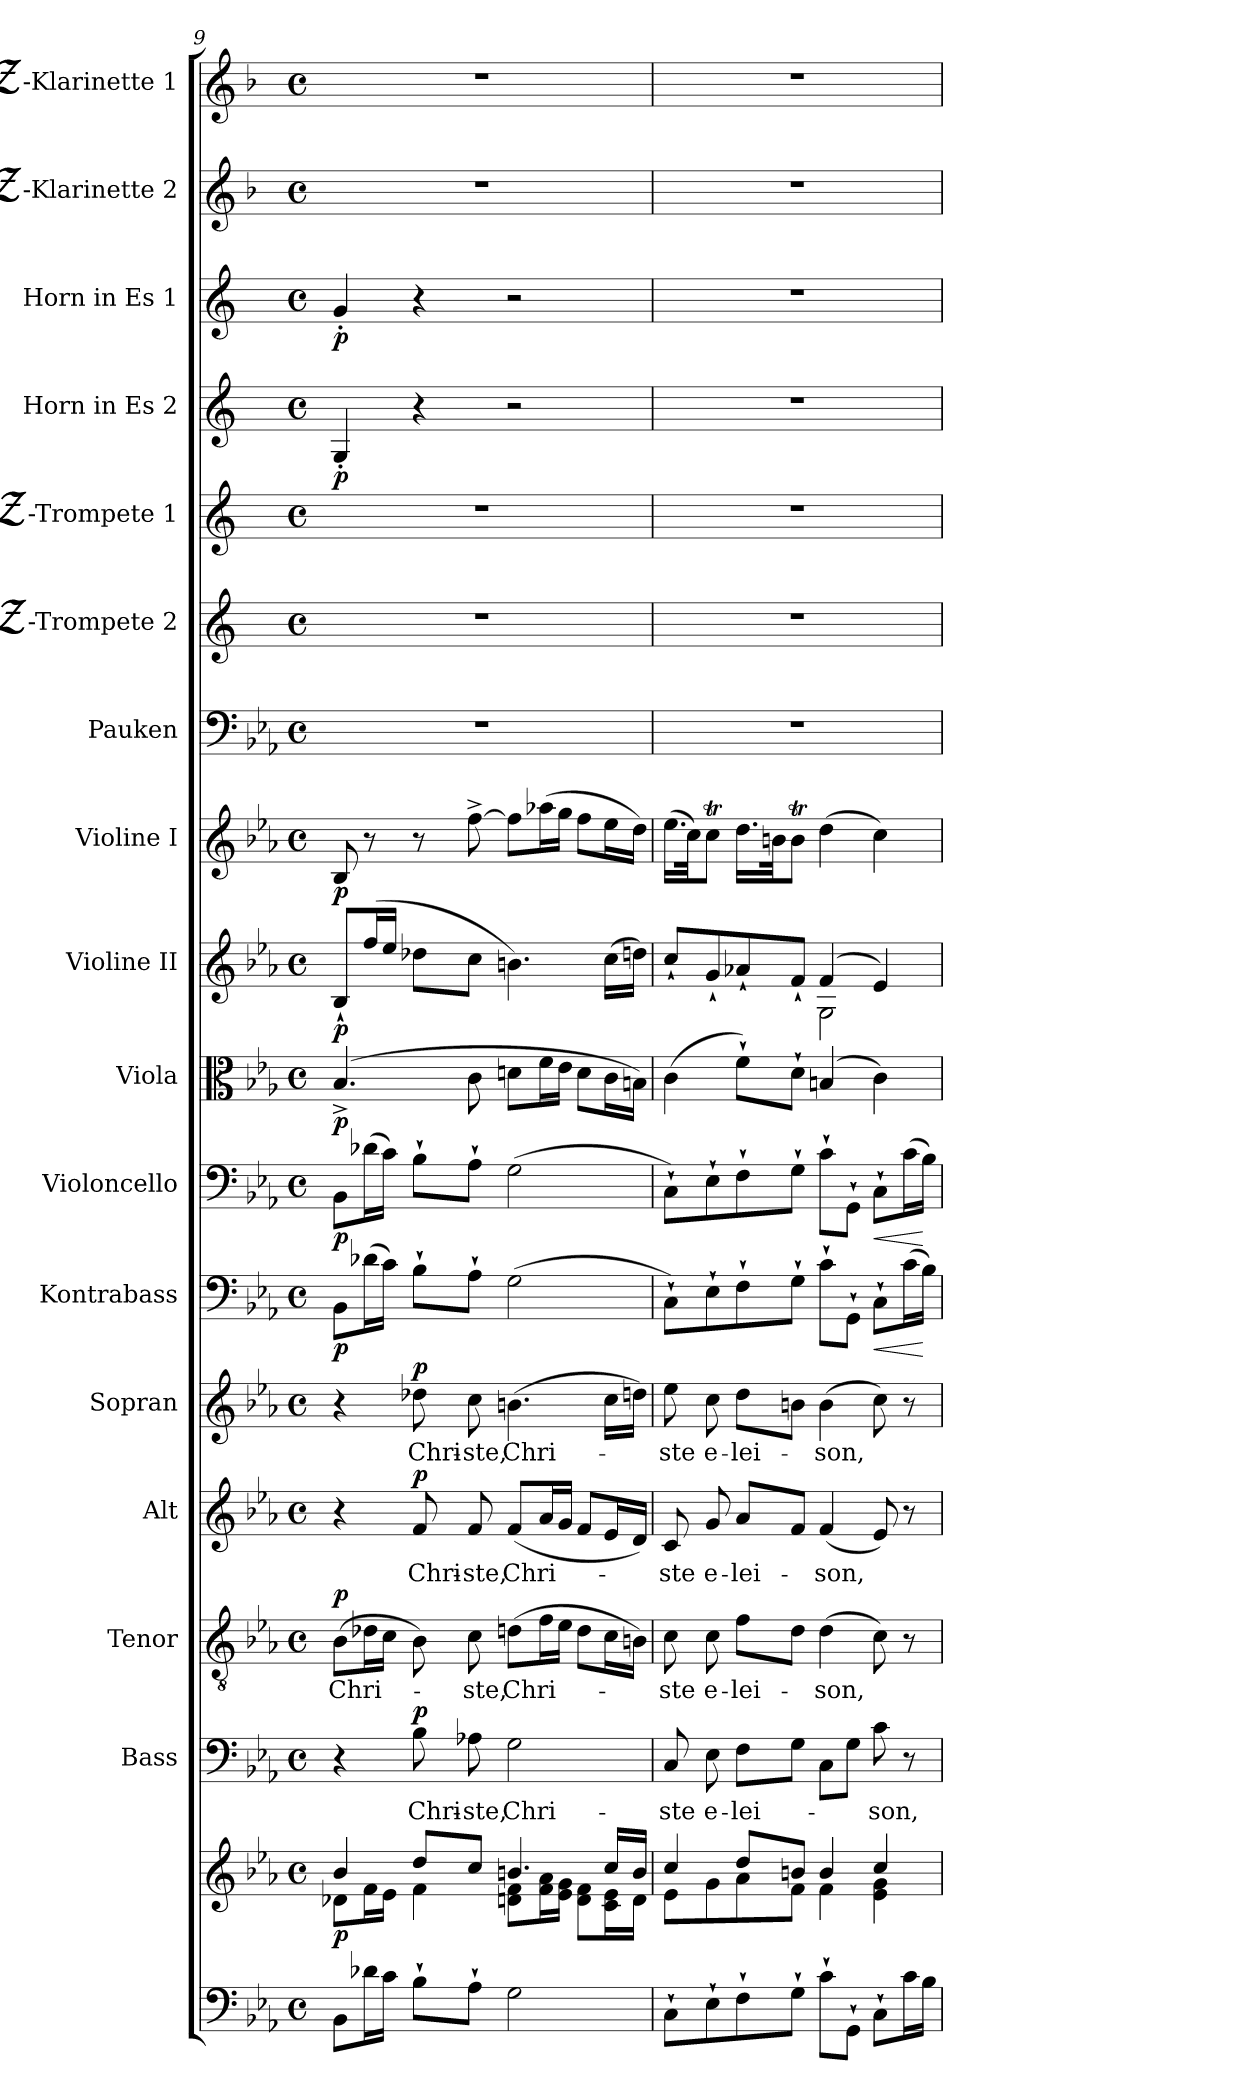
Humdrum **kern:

**kern	**kern	**dynam	**kern	**text	**dynam	**kern	**text	**dynam	**kern	**text	**dynam	**kern	**text	**dynam	**kern	**dynam	**kern	**dynam	**kern	**dynam	**kern	**dynam	**kern	**dynam	**kern	**kern	**kern	**kern	**dynam	**kern	**dynam	**kern	**kern
*part17	*part17	*part17	*part16	*part16	*part16	*part15	*part15	*part15	*part14	*part14	*part14	*part13	*part13	*part13	*part12	*part12	*part11	*part11	*part10	*part10	*part9	*part9	*part8	*part8	*part7	*part6	*part5	*part4	*part4	*part3	*part3	*part2	*part1
*staff18	*staff17	*staff17/18	*staff16	*staff16	*staff16	*staff15	*staff15	*staff15	*staff14	*staff14	*staff14	*staff13	*staff13	*staff13	*staff12	*staff12	*staff11	*staff11	*staff10	*staff10	*staff9	*staff9	*staff8	*staff8	*staff7	*staff6	*staff5	*staff4	*staff4	*staff3	*staff3	*staff2	*staff1
*	*	*	*I"Bass	*	*	*I"Tenor	*	*	*I"Alt	*	*	*I"Sopran	*	*	*I"Kontrabass	*	*I"Violoncello	*	*I"Viola	*	*I"Violine II	*	*I"Violine I	*	*I"Pauken	*I"Bb-Trompete 2	*I"Bb-Trompete 1	*I"Horn in Es 2	*	*I"Horn in Es 1	*	*I"Bb-Klarinette 2	*I"Bb-Klarinette 1
*	*	*	*I'B.	*	*	*I'T.	*	*	*I'A.	*	*	*I'S.	*	*	*I'Kb.	*	*I'Vc.	*	*I'Vla.	*	*I'Vl. II	*	*I'Vl. I	*	*I'Pk.	*I'Bb Trp. 2	*I'Bb Trp. 1	*	*	*	*	*I'Bb Kl. 2	*I'Bb Kl. 1
*clefF4	*clefG2	*	*clefF4	*	*	*clefGv2	*	*	*clefG2	*	*	*clefG2	*	*	*clefF4	*	*clefF4	*	*clefC3	*	*clefG2	*	*clefG2	*	*clefF4	*clefG2	*clefG2	*clefG2	*	*clefG2	*	*clefG2	*clefG2
*	*	*	*	*	*	*	*	*	*	*	*	*	*	*	*ITrd7c12	*	*	*	*	*	*	*	*	*	*	*ITrd-2c-3	*ITrd-2c-3	*ITrd5c9	*	*ITrd5c9	*	*ITrd1c2	*ITrd1c2
*k[b-e-a-]	*k[b-e-a-]	*	*k[b-e-a-]	*	*	*k[b-e-a-]	*	*	*k[b-e-a-]	*	*	*k[b-e-a-]	*	*	*k[b-e-a-]	*	*k[b-e-a-]	*	*k[b-e-a-]	*	*k[b-e-a-]	*	*k[b-e-a-]	*	*k[b-e-a-]	*k[b-e-a-]	*k[b-e-a-]	*k[b-e-a-]	*	*k[b-e-a-]	*	*k[b-e-a-]	*k[b-e-a-]
*E-:	*E-:	*	*E-:	*	*	*E-:	*	*	*E-:	*	*	*E-:	*	*	*E-:	*	*E-:	*	*E-:	*	*E-:	*	*E-:	*	*E-:	*E-:	*E-:	*E-:	*	*E-:	*	*E-:	*E-:
*M4/4	*M4/4	*	*M4/4	*	*	*M4/4	*	*	*M4/4	*	*	*M4/4	*	*	*M4/4	*	*M4/4	*	*M4/4	*	*M4/4	*	*M4/4	*	*M4/4	*M4/4	*M4/4	*M4/4	*	*M4/4	*	*M4/4	*M4/4
*met(c)	*met(c)	*	*met(c)	*	*	*met(c)	*	*	*met(c)	*	*	*met(c)	*	*	*met(c)	*	*met(c)	*	*met(c)	*	*met(c)	*	*met(c)	*	*met(c)	*met(c)	*met(c)	*met(c)	*	*met(c)	*	*met(c)	*met(c)
=9	=9	=9	=9	=9	=9	=9	=9	=9	=9	=9	=9	=9	=9	=9	=9	=9	=9	=9	=9	=9	=9	=9	=9	=9	=9	=9	=9	=9	=9	=9	=9	=9	=9
*	*^	*	*	*	*	*	*	*	*	*	*	*	*	*	*	*	*	*	*	*	*	*	*	*	*	*	*	*	*	*	*	*	*
!	!	!	!LO:DY:a=2	!	!	!	!	!LO:LY:b	!LO:DY:a	!	!	!	!	!	!	!	!LO:DY:b	!	!LO:DY:b	!	!LO:DY:b	!	!LO:DY:b	!	!LO:DY:b	!	!	!	!	!LO:DY:b	!	!LO:DY:b	!	!
8BB-\L	4b-/	8d-X\L	p	4r	.	.	(>8B-\L	Chri-	p	4r	.	.	4r	.	.	8BBB-\L	p	8BB-\L	p	(4.B-^</	p	8B-`</L	p	8B-/	p	1r	1r	1r	4BB-'</	p	4B-'</	p	1r	1r
16d-X\L	.	16f\L	.	.	.	.	16d-X\L	.	.	.	.	.	.	.	.	(>16D-X\L	.	(>16d-X\L	.	.	.	(>16ff/L	.	8r	.	.	.	.	.	.	.	.	.	.
16c\JJ	.	16e-\JJ	.	.	.	.	16c\JJ	.	.	.	.	.	.	.	.	16C\JJ)	.	16c\JJ)	.	.	.	16ee-/JJ	.	.	.	.	.	.	.	.	.	.	.	.
!	!	!	!	!	!LO:LY:b	!LO:DY:a	!	!	!	!	!LO:LY:b	!LO:DY:a	!	!LO:LY:b	!LO:DY:a	!	!	!	!	!	!	!	!	!	!	!	!	!	!	!	!	!	!	!
8B-`>\L	8dd/L	4f\	.	8B-\	Chri-	p	8B-\)	.	.	8f/	Chri-	p	8dd-X\	Chri-	p	8BB-`>\L	.	8B-`>\L	.	.	.	8dd-X\L	.	8r	.	.	.	.	4r	.	4r	.	.	.
!	!	!	!	!	!LO:LY:b	!	!	!LO:LY:b	!	!	!LO:LY:b	!	!	!LO:LY:b	!	!	!	!	!	!	!	!	!	!	!	!	!	!	!	!	!	!	!	!
8A-`>\J	8cc/J	.	.	8A-X\	-ste,	.	8c\	-ste,	.	8f/	-ste,	.	8cc\	-ste,	.	8AA-`>\J	.	8A-`>\J	.	8c\	.	8cc\J	.	[8ff^>\	.	.	.	.	.	.	.	.	.	.
!	!	!	!	!	!LO:LY:b	!	!	!LO:LY:b	!	!	!LO:LY:b	!	!	!LO:LY:b	!	!	!	!	!	!	!	!	!	!	!	!	!	!	!	!	!	!	!	!
2G\	4.bn/	8dn\ 8f\L	.	2G\	Chri-	.	(>8dn\L	Chri-	.	(<8f/L	Chri-	.	(>4.bn\	Chri-	.	(>2GG\	.	(>2G\	.	8dn\L	.	4.bn\)	.	8ff\L]	.	.	.	.	2r	.	2r	.	.	.
.	.	16f\ 16a-\L	.	.	.	.	16f\L	.	.	16a-/L	.	.	.	.	.	.	.	.	.	16f\L	.	.	.	(>16aa-X\L	.	.	.	.	.	.	.	.	.	.
.	.	16e-\ 16g\JJ	.	.	.	.	16e-\JJ	.	.	16g/JJ	.	.	.	.	.	.	.	.	.	16e-\JJ	.	.	.	16gg\JJ	.	.	.	.	.	.	.	.	.	.
.	.	8d\ 8f\L	.	.	.	.	8d\L	.	.	8f/L	.	.	.	.	.	.	.	.	.	8d\L	.	.	.	8ff\L	.	.	.	.	.	.	.	.	.	.
.	16cc/LL	16c\ 16e-\L	.	.	.	.	16c\L	.	.	16e-/L	.	.	16cc\LL	.	.	.	.	.	.	16c\L	.	(>16cc\LL	.	16ee-\L	.	.	.	.	.	.	.	.	.	.
.	16b/JJ	16d\JJ	.	.	.	.	16Bn\JJ)	.	.	16d/JJ)	.	.	16ddn\JJ)	.	.	.	.	.	.	16Bn\JJ)	.	16ddn\JJ)	.	16dd\JJ)	.	.	.	.	.	.	.	.	.	.
!!LO:PB:g=z
=10	=10	=10	=10	=10	=10	=10	=10	=10	=10	=10	=10	=10	=10	=10	=10	=10	=10	=10	=10	=10	=10	=10	=10	=10	=10	=10	=10	=10	=10	=10	=10	=10	=10	=10
!	!	!	!	!	!LO:LY:b	!	!	!LO:LY:b	!	!	!LO:LY:b	!	!	!LO:LY:b	!	!	!	!	!	!	!	!	!	!	!	!	!	!	!	!	!	!	!	!
*	*	*	*	*	*	*	*	*	*	*	*	*	*	*	*	*	*	*	*	*	*	*^	*	*	*	*	*	*	*	*	*	*	*	*
8C`>\L	4cc/	8e-\L	.	8C/	-ste	.	8c\	-ste	.	8c/	-ste	.	8ee-\	-ste	.	8CC`>\L)	.	8C`>\L)	.	(>4c\	.	8cc`</L	2ryy	.	(>16.ee-\LL	.	1r	1r	1r	1r	.	1r	.	1r	1r
.	.	.	.	.	.	.	.	.	.	.	.	.	.	.	.	.	.	.	.	.	.	.	.	.	32cc\Jk)	.	.	.	.	.	.	.	.	.	.
!	!	!	!	!	!LO:LY:b	!	!	!LO:LY:b	!	!	!LO:LY:b	!	!	!LO:LY:b	!	!	!	!	!	!	!	!	!	!	!	!	!	!	!	!	!	!	!	!	!
8E-`>\	.	8g\	.	8E-\	e-	.	8c\	e-	.	8g/	e-	.	8cc\	e-	.	8EE-`>\	.	8E-`>\	.	.	.	8g`</	.	.	8ccT\J	.	.	.	.	.	.	.	.	.	.
!	!	!	!	!	!LO:LY:b	!	!	!LO:LY:b	!	!	!LO:LY:b	!	!	!LO:LY:b	!	!	!	!	!	!	!	!	!	!	!	!	!	!	!	!	!	!	!	!	!
8F`>\	8dd/L	8a-\	.	8F\L	-lei-	.	8f\L	-lei-	.	8a-/L	-lei-	.	8dd\L	-lei-	.	8FF`>\	.	8F`>\	.	8f`>\L)	.	8a-X`</	.	.	16.dd\LL	.	.	.	.	.	.	.	.	.	.
.	.	.	.	.	.	.	.	.	.	.	.	.	.	.	.	.	.	.	.	.	.	.	.	.	32bn\Jk	.	.	.	.	.	.	.	.	.	.
8G`>\J	8bn/J	8f\J	.	8G\J	.	.	8d\J	.	.	8f/J	.	.	8bn\J	.	.	8GG`>\J	.	8G`>\J	.	8d`>\J	.	8f`</J	.	.	8bt\J	.	.	.	.	.	.	.	.	.	.
!	!	!	!	!	!	!	!	!LO:LY:b	!	!	!LO:LY:b	!	!	!LO:LY:b	!	!	!	!	!	!	!	!	!	!	!	!	!	!	!	!	!	!	!	!	!
8c`>\L	4b/	4f\	.	8C\L	.	.	(>4d\	-son,	.	(<4f/	-son,	.	(>4b\	-son,	.	8C`>\L	.	8c`>\L	.	(4Bn/	.	(4f/	2G\	.	(>4dd\	.	.	.	.	.	.	.	.	.	.
8GG`>\J	.	.	.	8G\J	.	.	.	.	.	.	.	.	.	.	.	8GGG`>\J	.	8GG`>\J	.	.	.	.	.	.	.	.	.	.	.	.	.	.	.	.	.
!	!	!	!	!	!LO:LY:b	!	!	!	!	!	!	!	!	!	!	!	!LO:HP:b	!	!LO:HP:b	!	!	!	!	!	!	!	!	!	!	!	!	!	!	!	!
8C`>\L	4cc/	4e-\ 4g\	.	8c\	-son,	.	8c\)	.	.	8e-/)	.	.	8cc\)	.	.	8CC`>\L	<	8C`>\L	<	4c\)	.	4e-/)	.	.	4cc\)	.	.	.	.	.	.	.	.	.	.
16c\L	.	.	.	8r	.	.	8r	.	.	8r	.	.	8r	.	.	(>16C\L	.	(>16c\L	.	.	.	.	.	.	.	.	.	.	.	.	.	.	.	.	.
16B-\JJ	.	.	.	.	.	.	.	.	.	.	.	.	.	.	.	16BB-\JJ)	[	16B-\JJ)	[	.	.	.	.	.	.	.	.	.	.	.	.	.	.	.	.
*	*v	*v	*	*	*	*	*	*	*	*	*	*	*	*	*	*	*	*	*	*	*	*v	*v	*	*	*	*	*	*	*	*	*	*	*	*
=	=	=	=	=	=	=	=	=	=	=	=	=	=	=	=	=	=	=	=	=	=	=	=	=	=	=	=	=	=	=	=	=	=
*-	*-	*-	*-	*-	*-	*-	*-	*-	*-	*-	*-	*-	*-	*-	*-	*-	*-	*-	*-	*-	*-	*-	*-	*-	*-	*-	*-	*-	*-	*-	*-	*-	*-
